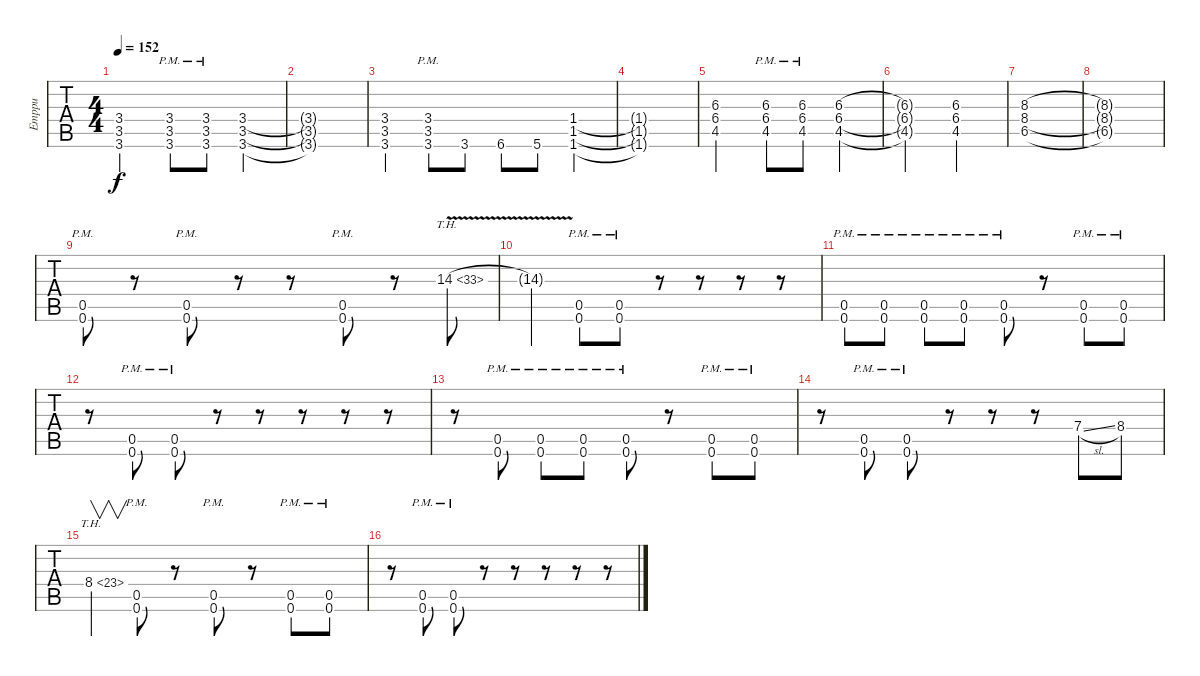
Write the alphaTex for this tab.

\track ("Emppu" "Emppu") {instrument distortionguitar}
\staff {tabs}
\tuning (E4 B3 G3 D3 A2 D2) {hide}
\ts (4 4)
\tempo 152
\clef g2
\ks c
(3.4 3.5 3.6).2{dy f} (3.4{pm} 3.5{pm} 3.6{pm}).8 (3.4{pm} 3.5{pm} 3.6{pm}).8 (3.4 3.5 3.6).4 |
(3.4{t} 3.5{t} 3.6{t}).1 |
(3.4 3.5 3.6).4 (3.4{pm} 3.5{pm} 3.6{pm}).8 3.6.8 6.6.8 5.6.8 (1.4 1.5 1.6).4 |
(1.4{t} 1.5{t} 1.6{t}).1 |
(6.3 6.4 4.5).2 (6.3{pm} 6.4{pm} 4.5{pm}).8 (6.3{pm} 6.4{pm} 4.5{pm}).8 (6.3 6.4 4.5).4 |
(6.3{t} 6.4{t} 4.5{t}).2 (6.3 6.4 4.5).2 |
(8.3 8.4 6.5).1 |
(8.3{t} 8.4{t} 6.5{t}).1 |
(0.5{pm} 0.6{pm}).8 r.8 (0.5{pm} 0.6{pm}).8 r.8 r.8 (0.5{pm} 0.6{pm}).8 r.8 14.3{th 19 v}.8 |
14.3{t}.4 (0.5{pm} 0.6{pm}).8 (0.5{pm} 0.6{pm}).8 r.8 r.8 r.8 r.8 |
(0.5{pm} 0.6{pm}).8 (0.5{pm} 0.6{pm}).8 (0.5{pm} 0.6{pm}).8 (0.5{pm} 0.6{pm}).8 (0.5{pm} 0.6{pm}).8 r.8 (0.5{pm} 0.6{pm}).8 (0.5{pm} 0.6{pm}).8 |
r.8 (0.5{pm} 0.6{pm}).8 (0.5{pm} 0.6{pm}).8 r.8 r.8 r.8 r.8 r.8 |
r.8 (0.5{pm} 0.6{pm}).8 (0.5{pm} 0.6{pm}).8 (0.5{pm} 0.6{pm}).8 (0.5{pm} 0.6{pm}).8 r.8 (0.5{pm} 0.6{pm}).8 (0.5{pm} 0.6{pm}).8 |
r.8 (0.5{pm} 0.6{pm}).8 (0.5{pm} 0.6{pm}).8 r.8 r.8 r.8 7.4{sl}.8 8.4.8 |
8.4{th 15}.4{v} (0.5{pm} 0.6{pm}).8 r.8 (0.5{pm} 0.6{pm}).8 r.8 (0.5{pm} 0.6{pm}).8 (0.5{pm} 0.6{pm}).8 |
r.8 (0.5{pm} 0.6{pm}).8 (0.5{pm} 0.6{pm}).8 r.8 r.8 r.8 r.8 r.8
